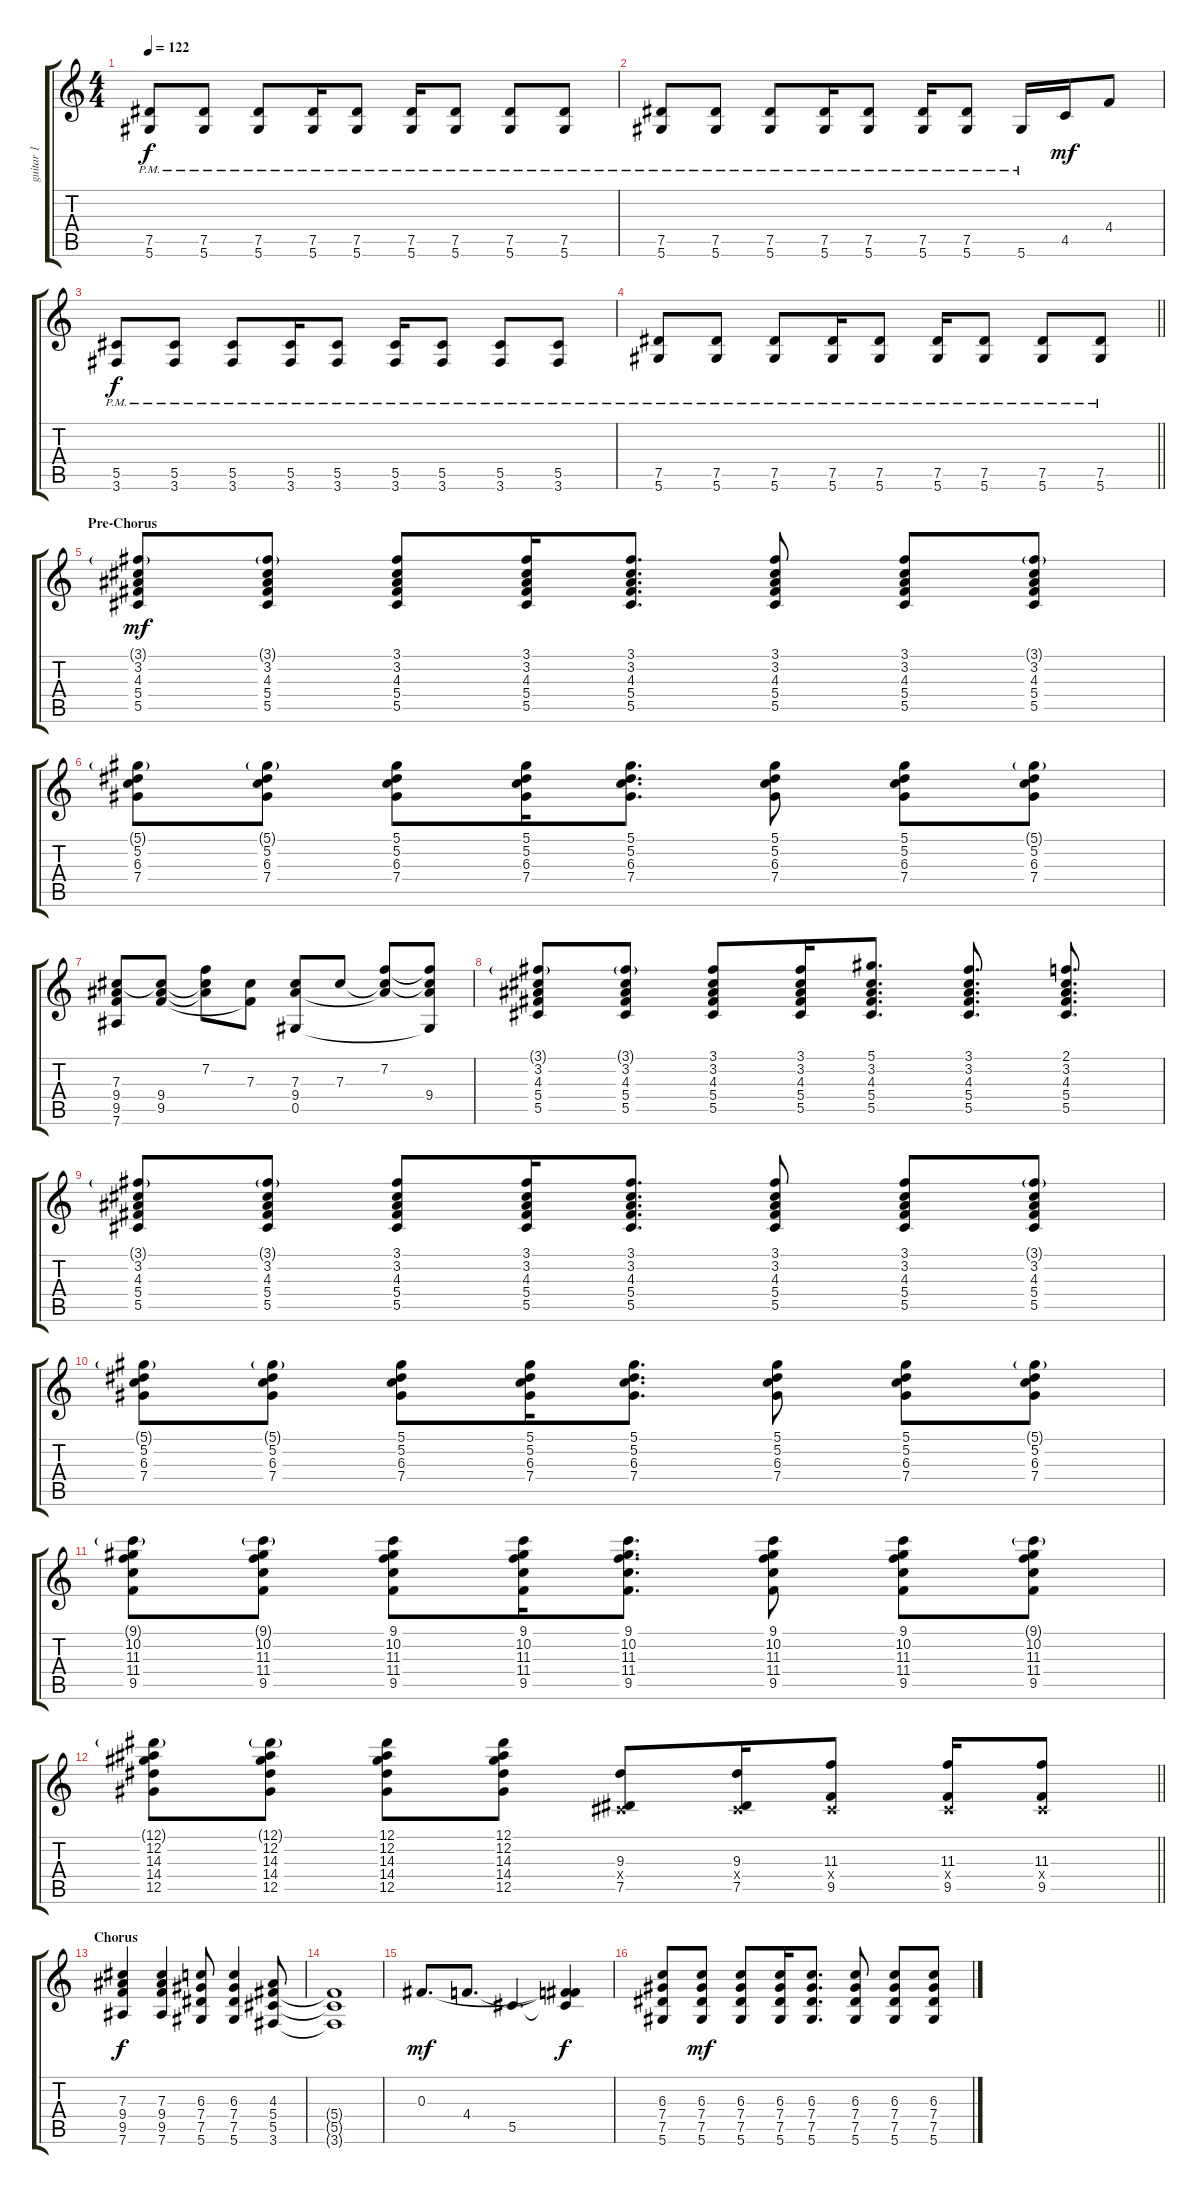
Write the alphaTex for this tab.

\track ("guitar 1" "guitar 1") {instrument overdrivenguitar}
\staff {score tabs}
\tuning (Eb4 Bb3 Gb3 Db3 Ab2 Eb2) {hide}
\ts (4 4)
\tempo 122
\clef g2
\ks c
(7.5{pm} 5.6{pm}).8{dy f} (7.5{pm} 5.6{pm}).8 (7.5{pm} 5.6{pm}).8 (7.5{pm} 5.6{pm}).16 (7.5{pm} 5.6{pm}).8 (7.5{pm} 5.6{pm}).16 (7.5{pm} 5.6{pm}).8 (7.5{pm} 5.6{pm}).8 (7.5{pm} 5.6{pm}).8 |
(7.5{pm} 5.6{pm}).8 (7.5{pm} 5.6{pm}).8 (7.5{pm} 5.6{pm}).8 (7.5{pm} 5.6{pm}).16 (7.5{pm} 5.6{pm}).8 (7.5{pm} 5.6{pm}).16 (7.5{pm} 5.6{pm}).8 5.6{pm}.16 4.5.16{dy mf} 4.4.8 |
(5.5{pm} 3.6{pm}).8{dy f} (5.5{pm} 3.6{pm}).8 (5.5{pm} 3.6{pm}).8 (5.5{pm} 3.6{pm}).16 (5.5{pm} 3.6{pm}).8 (5.5{pm} 3.6{pm}).16 (5.5{pm} 3.6{pm}).8 (5.5{pm} 3.6{pm}).8 (5.5{pm} 3.6{pm}).8 |
\barLineRight lightlight
(7.5{pm} 5.6{pm}).8 (7.5{pm} 5.6{pm}).8 (7.5{pm} 5.6{pm}).8 (7.5{pm} 5.6{pm}).16 (7.5{pm} 5.6{pm}).8 (7.5{pm} 5.6{pm}).16 (7.5{pm} 5.6{pm}).8 (7.5{pm} 5.6{pm}).8 (7.5{pm} 5.6{pm}).8 |
\section ("" "Pre-Chorus")
(3.1{g} 3.2 4.3 5.4 5.5).8{dy mf} (3.1{g} 3.2 4.3 5.4 5.5).8 (3.1 3.2 4.3 5.4 5.5).8 (3.1 3.2 4.3 5.4 5.5).16 (3.1 3.2 4.3 5.4 5.5).8{d} (3.1 3.2 4.3 5.4 5.5).8 (3.1 3.2 4.3 5.4 5.5).8 (3.1{g} 3.2 4.3 5.4 5.5).8 |
(5.1{g} 5.2 6.3 7.4).8 (5.1{g} 5.2 6.3 7.4).8 (5.1 5.2 6.3 7.4).8 (5.1 5.2 6.3 7.4).16 (5.1 5.2 6.3 7.4).8{d} (5.1 5.2 6.3 7.4).8 (5.1 5.2 6.3 7.4).8 (5.1{g} 5.2 6.3 7.4).8 |
(7.3 9.4 9.5 7.6).8 (7.3{t} 9.4 9.5).8 (7.2 7.3{t} 9.4{t}).8 (7.3 9.5{t}).8 (7.3 9.4 0.5).8 7.3.8 (7.2 7.3{t} 9.4{t}).8 (7.2{t} 7.3{t} 9.4 0.5{t}).8 |
(3.1{g} 3.2 4.3 5.4 5.5).8 (3.1{g} 3.2 4.3 5.4 5.5).8 (3.1 3.2 4.3 5.4 5.5).8 (3.1 3.2 4.3 5.4 5.5).16 (5.1 3.2 4.3 5.4 5.5).8{d} (3.1 3.2 4.3 5.4 5.5).8{d} (2.1 3.2 4.3 5.4 5.5).8{d} |
(3.1{g} 3.2 4.3 5.4 5.5).8 (3.1{g} 3.2 4.3 5.4 5.5).8 (3.1 3.2 4.3 5.4 5.5).8 (3.1 3.2 4.3 5.4 5.5).16 (3.1 3.2 4.3 5.4 5.5).8{d} (3.1 3.2 4.3 5.4 5.5).8 (3.1 3.2 4.3 5.4 5.5).8 (3.1{g} 3.2 4.3 5.4 5.5).8 |
(5.1{g} 5.2 6.3 7.4).8 (5.1{g} 5.2 6.3 7.4).8 (5.1 5.2 6.3 7.4).8 (5.1 5.2 6.3 7.4).16 (5.1 5.2 6.3 7.4).8{d} (5.1 5.2 6.3 7.4).8 (5.1 5.2 6.3 7.4).8 (5.1{g} 5.2 6.3 7.4).8 |
(9.1{g} 10.2 11.3 11.4 9.5).8 (9.1{g} 10.2 11.3 11.4 9.5).8 (9.1 10.2 11.3 11.4 9.5).8 (9.1 10.2 11.3 11.4 9.5).16 (9.1 10.2 11.3 11.4 9.5).8{d} (9.1 10.2 11.3 11.4 9.5).8 (9.1 10.2 11.3 11.4 9.5).8 (9.1{g} 10.2 11.3 11.4 9.5).8 |
\barLineRight lightlight
(12.1{g} 12.2 14.3 14.4 12.5).8 (12.1{g} 12.2 14.3 14.4 12.5).8 (12.1 12.2 14.3 14.4 12.5).8 (12.1 12.2 14.3 14.4 12.5).8 (9.3 0.4{x} 7.5).8 (9.3 0.4{x} 7.5).16 (11.3 0.4{x} 9.5).8 (11.3 0.4{x} 9.5).16 (11.3 0.4{x} 9.5).8 |
\section ("" "Chorus")
(7.3 9.4 9.5 7.6).4{dy f} (7.3 9.4 9.5 7.6).4 (6.3 7.4 7.5 5.6).8 (6.3 7.4 7.5 5.6).4 (4.3 5.4 5.5 3.6).8 |
(5.4{t} 5.5{t} 3.6{t}).1 |
0.3.8{d dy mf} 4.4.8{d} 5.5.4{d} (0.3{t} 4.4{t} 5.5{t}).4{dy f} |
(6.3 7.4 7.5 5.6).8 (6.3 7.4 7.5 5.6).8{dy mf} (6.3 7.4 7.5 5.6).8 (6.3 7.4 7.5 5.6).16 (6.3 7.4 7.5 5.6).8{d} (6.3 7.4 7.5 5.6).8 (6.3 7.4 7.5 5.6).8 (6.3 7.4 7.5 5.6).8
